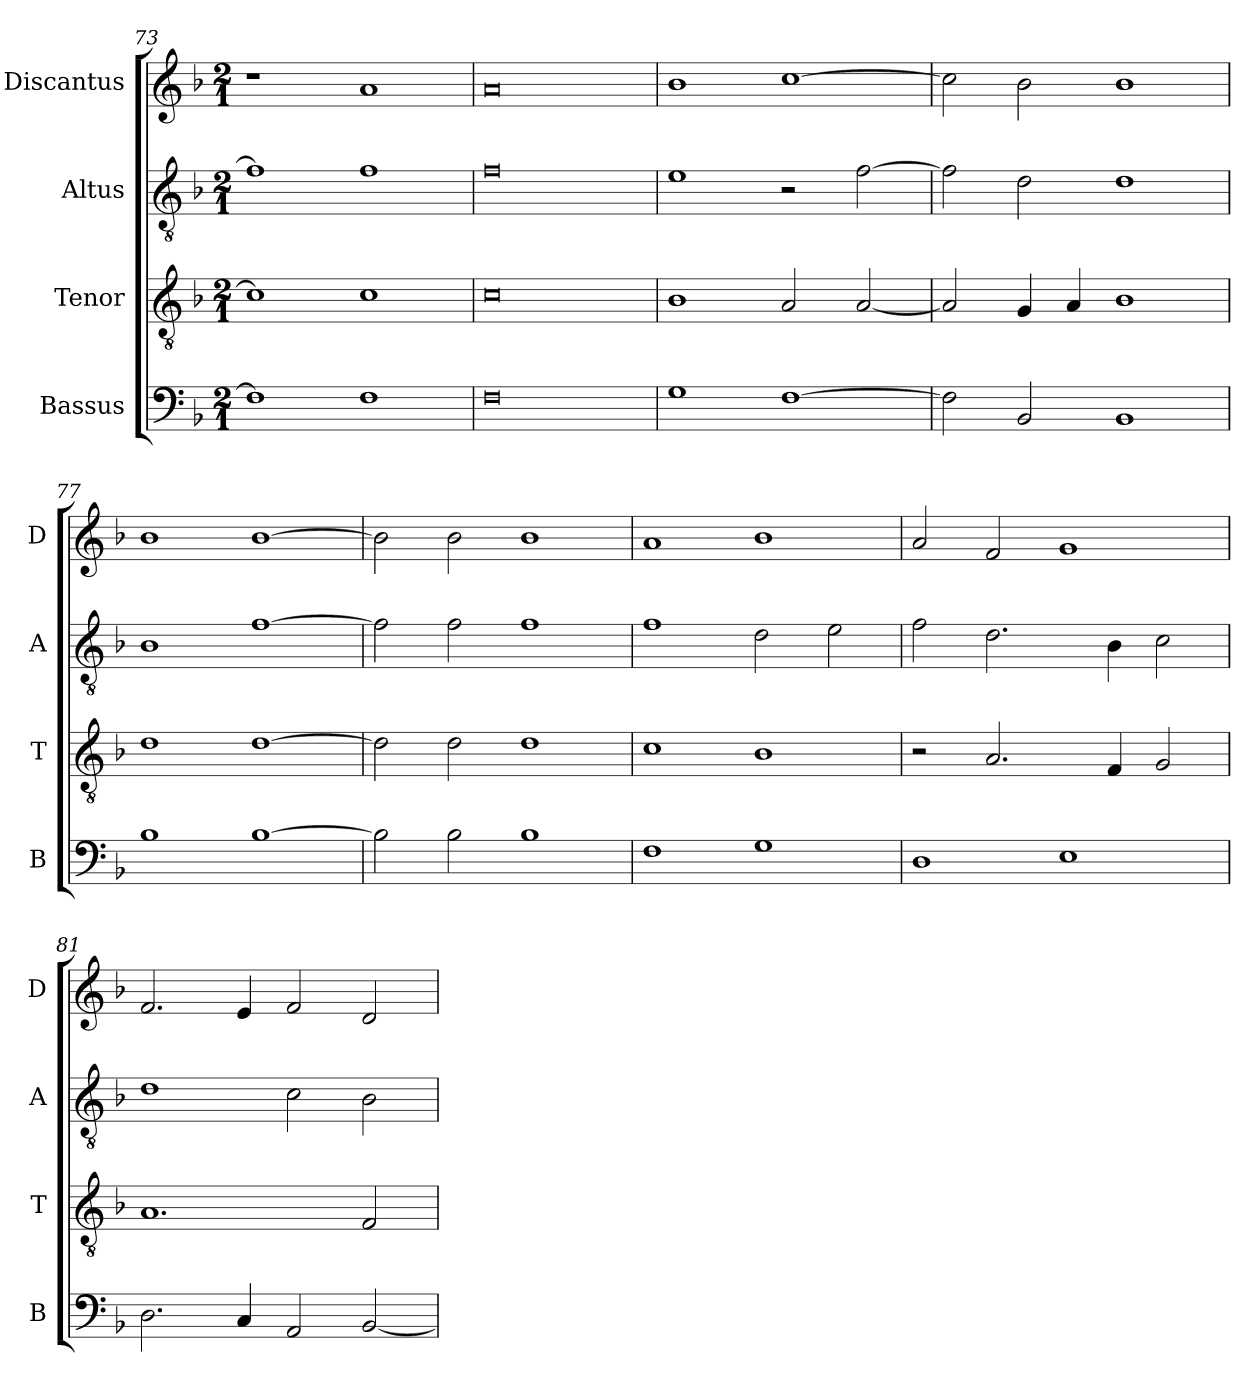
**kern	**kern	**kern	**kern
*part4	*part3	*part2	*part1
*staff4	*staff3	*staff2	*staff1
*I"Bassus	*I"Tenor	*I"Altus	*I"Discantus
*I'B	*I'T	*I'A	*I'D
*clefF4	*clefGv2	*clefGv2	*clefG2
*k[b-]	*k[b-]	*k[b-]	*k[b-]
*M2/1	*M2/1	*M2/1	*M2/1
=73	=73	=73	=73
1F]	1c]	1f]	1r
1F	1c	1f	1a
=74	=74	=74	=74
0F	0c	0f	0a
=75	=75	=75	=75
1G	1B-	1e	1b-
[1F	2A/	2r	[1cc
.	[2A/	[2f\	.
=76	=76	=76	=76
2F\]	2A/]	2f\]	2cc\]
2BB-/	4G/	2d\	2b-\
.	4A/	.	.
1BB-	1B-	1d	1b-
=77	=77	=77	=77
1B-	1d	1B-	1b-
[1B-	[1d	[1f	[1b-
=78	=78	=78	=78
2B-\]	2d\]	2f\]	2b-\]
2B-\	2d\	2f\	2b-\
1B-	1d	1f	1b-
=79	=79	=79	=79
1F	1c	1f	1a
1G	1B-	2d\	1b-
.	.	2e\	.
=80	=80	=80	=80
1D	2r	2f\	2a/
.	2.A/	2.d\	2f/
1E	.	.	1g
.	4F/	4B-\	.
.	2G/	2c\	.
=81	=81	=81	=81
2.D\	1.A	1d	2.f/
4C/	.	.	4e/
2AA/	.	2c\	2f/
[2BB-/	2F/	2B-\	2d/
=	=	=	=
*-	*-	*-	*-
